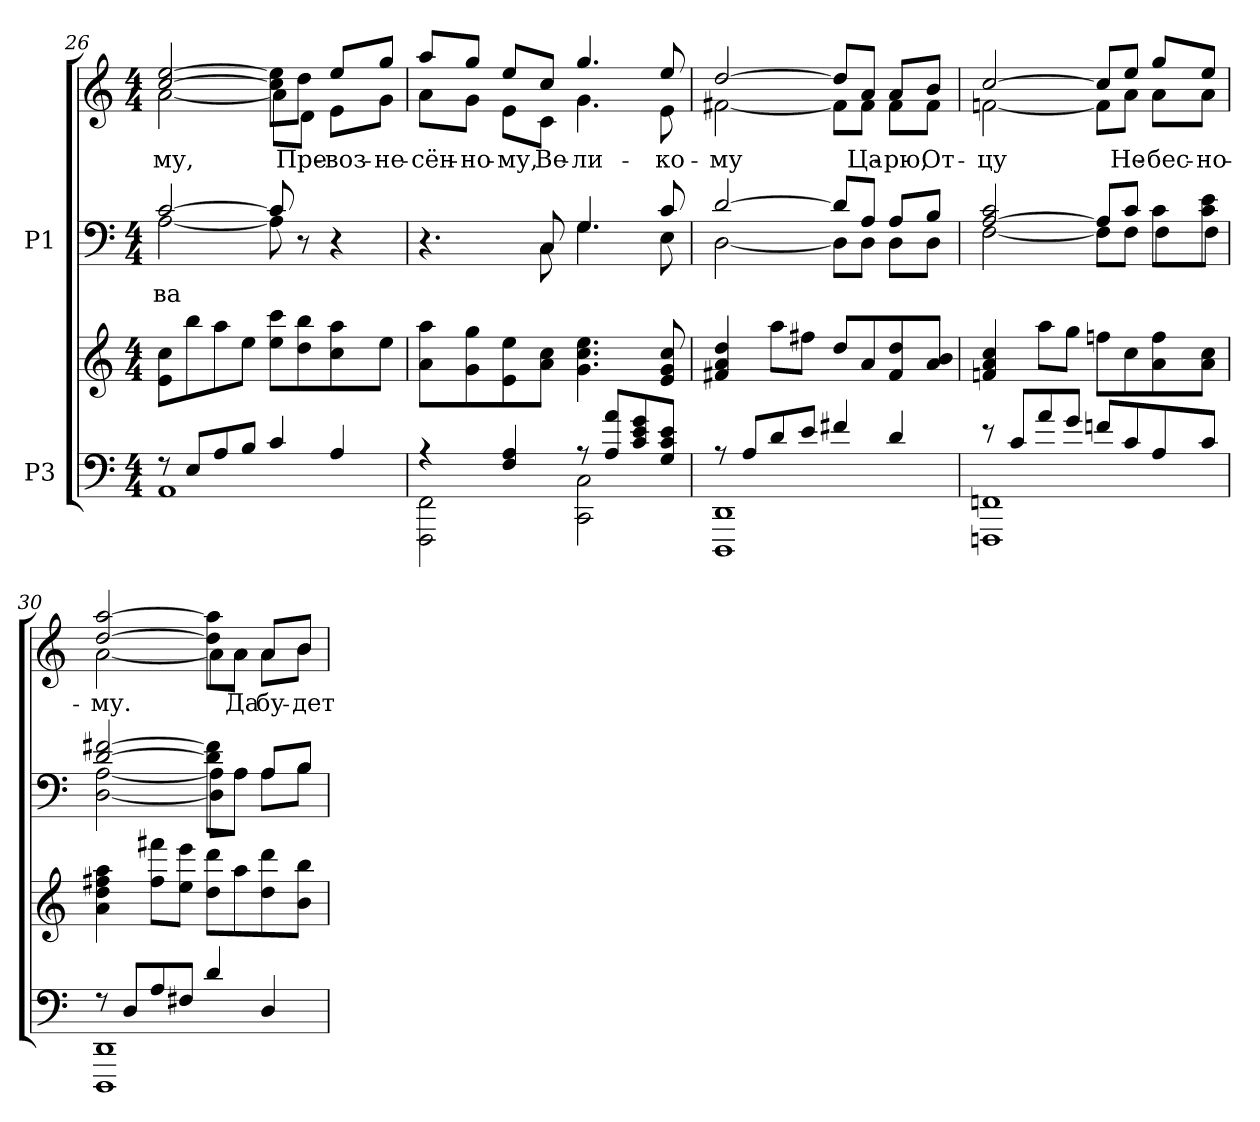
**kern	**kern	**kern	**text	**kern	**text
*part2	*part2	*part1	*part1	*part1	*part1
*staff4	*staff3	*staff2	*staff2	*staff1	*staff1
*I"P3	*	*I"P1	*	*	*
*clefF4	*clefG2	*clefF4	*	*clefG2	*
*k[]	*k[]	*k[]	*	*k[]	*
*C:	*C:	*C:	*	*C:	*
*M4/4	*M4/4	*M4/4	*	*M4/4	*
=26	=26	=26	=26	=26	=26
*^	*	*	*	*	*
!	!	!	!	!LO:LY:a:color=#000000	!	!
*	*	*	*^	*	*	*
!	!	!	!	!	!	!	!LO:LY:b:color=#000000
*	*	*	*	*	*	*^	*
8r	1AAi	8ei\ 8cciL	[>2ci/	[<2Ai\	-ва	[>2cci/ [>2eei	[<2ai\	-му,
8Ei/L	.	8bbi\	.	.	.	.	.	.
8Ai/	.	8aai\	.	.	.	.	.	.
8Bi/J	.	8eei\J	.	.	.	.	.	.
4ci/	.	8eei\ 8ccciL	8ci/]	8Ai\]	.	8cci]\ 8eei]\L	8ai\L]	.
!	!	!	!	!	!	!	!	!LO:LY:b:color=#000000
.	.	8ddi\ 8bbi	8r	4.ryy	.	8ddi\J	8di\J	Пре-
!	!	!	!	!	!	!	!	!LO:LY:b:color=#000000
4Ai/	.	8cci\ 8aai	4r	.	.	8eei/L	8ei\L	-воз-
!	!	!	!	!	!	!	!	!LO:LY:b:color=#000000
.	.	8eei\J	.	.	.	8ggi/J	8gi\J	-не-
!!LO:PB:g=z	!!
=27	=27	=27	=27	=27	=27	=27	=27	=27
!	!	!	!	!	!	!	!	!LO:LY:b:color=#000000
4r	2FFFi\ 2FFi	8ai\ 8aaiL	4.r	4.ryy	.	8aai/L	8ai\L	-сён-
!	!	!	!	!	!	!	!	!LO:LY:b:color=#000000
.	.	8gi\ 8ggi	.	.	.	8ggi/J	8gi\J	-но-
!	!	!	!	!	!	!	!	!LO:LY:b:color=#000000
4Fi/ 4Ai	.	8ei\ 8eei	.	.	.	8eei/L	8ei\L	-му,
!	!	!	!	!	!	!	!	!LO:LY:b:color=#000000
.	.	8ai\ 8cciJ	8Ci/	8Ci\	.	8cci/J	8ci\J	Ве-
!	!	!	!	!	!	!	!	!LO:LY:b:color=#000000
8r	2CCi\ 2Ci	4.gi\ 4.cci 4.eei	4.Gi/	4.Gi\	.	4.ggi/	4.gi\	-ли-
8Ai/ 8aiL	.	.	.	.	.	.	.	.
8ci/ 8ei 8gi	.	.	.	.	.	.	.	.
!	!	!	!	!	!	!	!	!LO:LY:b:color=#000000
8Gi/ 8ci 8eiJ	.	8ei/ 8gi 8cci	8ci/	8Ei\	.	8eei/	8ei\	-ко-
=28	=28	=28	=28	=28	=28	=28	=28	=28
!	!	!	!	!	!	!	!	!LO:LY:b:color=#000000
8r	1DDDi 1DDi	4f#Xi/ 4ai 4ddi	[>2di/	[<2Di\	.	[>2ddi/	[<2f#Xi\	-му
8Ai/L	.	.	.	.	.	.	.	.
8di/	.	8aai\L	.	.	.	.	.	.
8ei/J	.	8ff#Xi\J	.	.	.	.	.	.
4f#Xi/	.	8ddi/L	8di/L]	8Di\L]	.	8ddi/L]	8f#i\L]	.
!	!	!	!	!	!	!	!	!LO:LY:b:color=#000000
.	.	8ai/	8Ai/J	8Di\J	.	8ai/J	8f#i\J	Ца-
!	!	!	!	!	!	!	!	!LO:LY:b:color=#000000
4di/	.	8f#i/ 8ddi	8Ai/L	8Di\L	.	8ai/L	8f#i\L	-рю,
!	!	!	!	!	!	!	!	!LO:LY:b:color=#000000
.	.	8ai/ 8biJ	8Bi/J	8Di\J	.	8bi/J	8f#i\J	От-
=29	=29	=29	=29	=29	=29	=29	=29	=29
!	!	!	!	!	!	!	!	!LO:LY:b:color=#000000
8r	1FFFni 1FFni	4fni/ 4ai 4cci	[>2Ai/ 2ci	[<2Fi\	.	[>2cci/	[<2fni\	-цу
8ci/L	.	.	.	.	.	.	.	.
8ai/	.	8aai\L	.	.	.	.	.	.
8gi/J	.	8ggi\J	.	.	.	.	.	.
8fni/L	.	8ffni\L	8Ai/L]	8Fi\L]	.	8cci/L]	8fi\L]	.
!	!	!	!	!	!	!	!	!LO:LY:b:color=#000000
8ci/	.	8cci\	8ci/J	8Fi\J	.	8eei/J	8ai\J	Не-
!	!	!	!	!	!	!	!	!LO:LY:b:color=#000000
8Ai/	.	8ai\ 8ffi	8ci\L	8Fi\L	.	8ggi/L	8ai\L	-бес-
!	!	!	!	!	!	!	!	!LO:LY:b:color=#000000
8ci/J	.	8ai\ 8cciJ	8ci\ 8ei\J	8Fi\J	.	8eei/J	8ai\J	-но-
!!LO:LB:g=z	!!
=30	=30	=30	=30	=30	=30	=30	=30	=30
!	!	!	!	!	!	!	!	!LO:LY:b:color=#000000
8r	1DDDi 1DDi	4ai\ 4ddi 4ff#Xi 4aai	[>2di/ [>2f#Xi	[<2Di\ [<2Ai	.	[>2ddi/ [>2aai	[<2ai\	-му.
8Di/L	.	.	.	.	.	.	.	.
8Ai/	.	8ff#i\ 8fff#XiL	.	.	.	.	.	.
8F#Xi/J	.	8eei\ 8eeeiJ	.	.	.	.	.	.
4di/	.	8ddi\ 8dddiL	8di]\ 8f#i]\L	8Di]\ 8Ai]\L	.	8ddi]\ 8aai]\L	8ai\L]	.
!	!	!	!	!	!	!	!	!LO:LY:b:color=#000000
.	.	8aai\	8Ai\J	8Ai\J	.	8ai\J	8ai\J	Да
!	!	!	!	!	!	!	!	!LO:LY:b:color=#000000
4Di/	.	8ddi\ 8dddi	8Ai/L	8Ai\L	.	8ai/L	8ai\L	бу-
!	!	!	!	!	!	!	!	!LO:LY:b:color=#000000
.	.	8bi\ 8bbiJ	8Bi/J	8Bi\J	.	8bi/J	8bi\J	-дет
*	*	*	*v	*v	*	*	*	*
*v	*v	*	*	*	*v	*v	*
=	=	=	=	=	=
*-	*-	*-	*-	*-	*-
